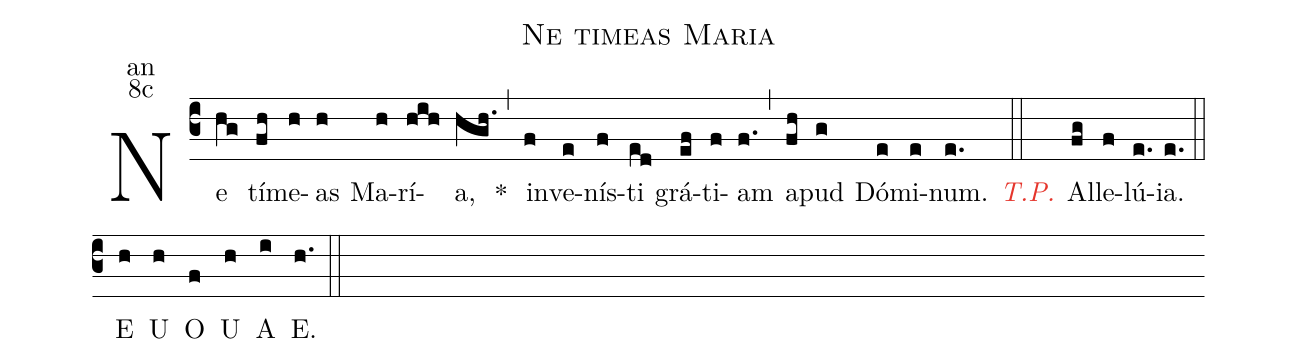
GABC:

name:Ne timeas Maria;
office-part:an;
mode:8c;
%%
(c3) Ne(hg) tí(fh)me(h)as(h) Ma(h)rí(hih)a,(hgh.) <sp>*</sp>(,) in(f)ve(e)nís(f)ti(ed) grá(ef)ti(f)am(f.) (,) a(fh)pud(g) Dó(e)mi(e)num.(e.) <i><c>T.P.</c></i>(::) Al(fg)le(f)lú(e.)ia.(e.) (::) <eu>E(h) U(h) O(f) U(h) A(i) E.(h.) </eu>(::)
